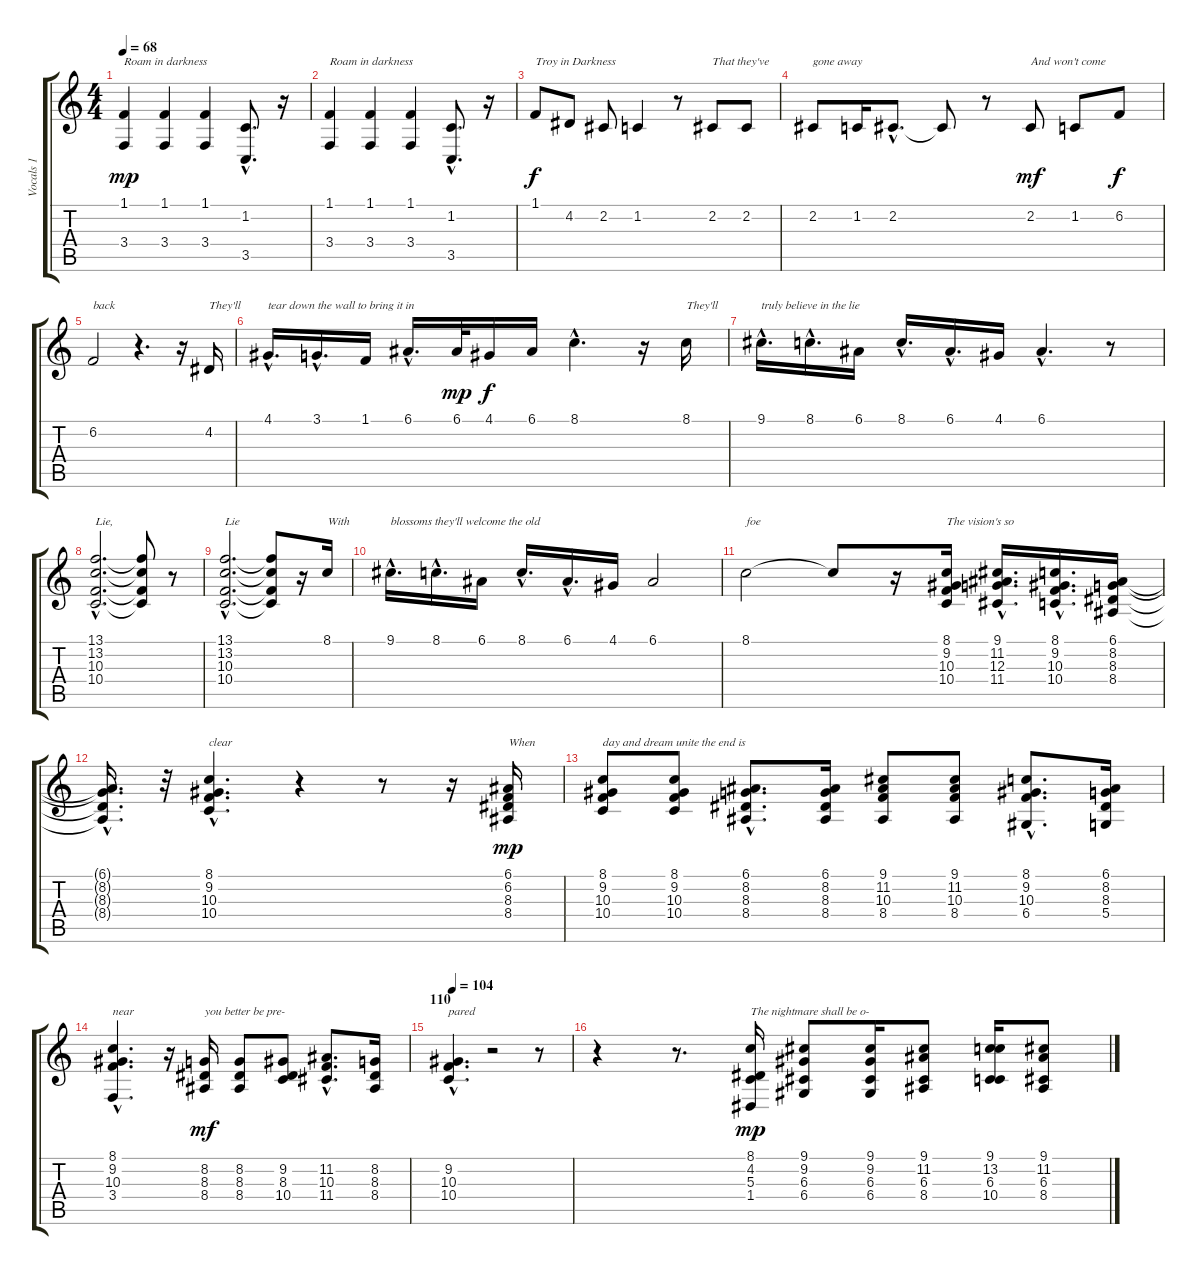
\track ("Vocals 1" "Vocals 1") {instrument frenchhorn}
\staff {score tabs}
\tuning (E4 B3 G3 D3 A2 E2) {hide}
\ts (4 4)
\tempo 68
\clef g2
\ks c
(1.1 3.4).4{txt "Roam in darkness" dy mp} (1.1 3.4).4 (1.1 3.4).4 (1.2{hac} 3.5{hac}).8{d} r.16 |
(1.1 3.4).4{txt "Roam in darkness"} (1.1 3.4).4 (1.1 3.4).4 (1.2{hac} 3.5{hac}).8{d} r.16 |
1.1.8{txt "Troy in Darkness" dy f} 4.2.8 2.2.8 1.2.4 r.8 2.2.8{txt "That they've"} 2.2.8 |
2.2.8{txt "gone away"} 1.2.16 2.2{hac}.8{d} 2.2{t}.8 r.8 2.2.8{txt "And won't come" dy mf} 1.2.8 6.2.8{dy f} |
6.2.2{txt "back"} r.4{d} r.16 4.2.16{txt "They'll"} |
4.1{hac}.16{d txt "tear down the wall to bring it in"} 3.1{hac}.16{d} 1.1.16 6.1{hac}.16{d} 6.1.32{dy mp} 4.1.16{dy f} 6.1.16 8.1{hac}.4{d} r.16 8.1.16{txt "They'll"} |
9.1{hac}.16{d txt "truly believe in the lie"} 8.1{hac}.16{d} 6.1.16 8.1{hac}.16{d} 6.1{hac}.16{d} 4.1.16 6.1{hac}.4{d} r.8 |
(13.1{hac} 13.2{hac} 10.3{hac} 10.4{hac}).2{d txt "Lie,"} (13.1{t} 13.2{t} 10.3{t} 10.4{t}).8 r.8 |
(13.1{hac} 13.2{hac} 10.3{hac} 10.4{hac}).2{d txt "Lie"} (13.1{t} 13.2{t} 10.3{t} 10.4{t}).8 r.16 8.1.16{txt "With"} |
9.1{hac}.16{d txt "blossoms they'll welcome the old"} 8.1{hac}.16{d} 6.1.16 8.1{hac}.16{d} 6.1{hac}.16{d} 4.1.16 6.1.2 |
8.1.2{txt "foe"} 8.1{t}.8 r.16 (8.1 9.2 10.3 10.4).16{txt "The vision's so"} (9.1{hac} 11.2{hac} 12.3{hac} 11.4{hac}).16{d} (8.1{hac} 9.2{hac} 10.3{hac} 10.4{hac}).16{d} (6.1 8.2 8.3 8.4).16 |
(6.1{hac t} 8.2{hac t} 8.3{hac t} 8.4{hac t}).16{d} r.32 (8.1{hac} 9.2{hac} 10.3{hac} 10.4{hac}).4{d txt "clear"} r.4 r.8 r.16 (6.1 6.2 8.3 8.4).16{txt "When" dy mp} |
(8.1 9.2 10.3 10.4).8{txt "day and dream unite the end is"} (8.1 9.2 10.3 10.4).8 (6.1{hac} 8.2{hac} 8.3{hac} 8.4{hac}).8{d} (6.1 8.2 8.3 8.4).16 (9.1 11.2 10.3 8.4).8 (9.1 11.2 10.3 8.4).8 (8.1{hac} 9.2{hac} 10.3{hac} 6.4{hac}).8{d} (6.1 8.2 8.3 5.4).16 |
(8.1{hac} 9.2{hac} 10.3{hac} 3.4{hac}).4{d txt "near"} r.16 (8.2 8.3 8.4).16{txt "you better be pre-" dy mf} (8.2 8.3 8.4).8 (9.2 8.3 10.4).8 (11.2{hac} 10.3{hac} 11.4{hac}).8{d} (8.2 8.3 8.4).16 |
\section ("" "110")
\tempo 104
(9.2{hac} 10.3{hac} 10.4{hac}).4{d txt "pared"} r.2 r.8 |
r.4 r.8{d} (8.1 4.2 5.3 1.4).16{txt "The nightmare shall be o-" dy mp} (9.1 9.2 6.3 6.4).8 (9.1 9.2 6.3 6.4).16 (9.1 11.2 6.3 8.4).8 (9.1 13.2 6.3 10.4).16 (9.1 11.2 6.3 8.4).8
